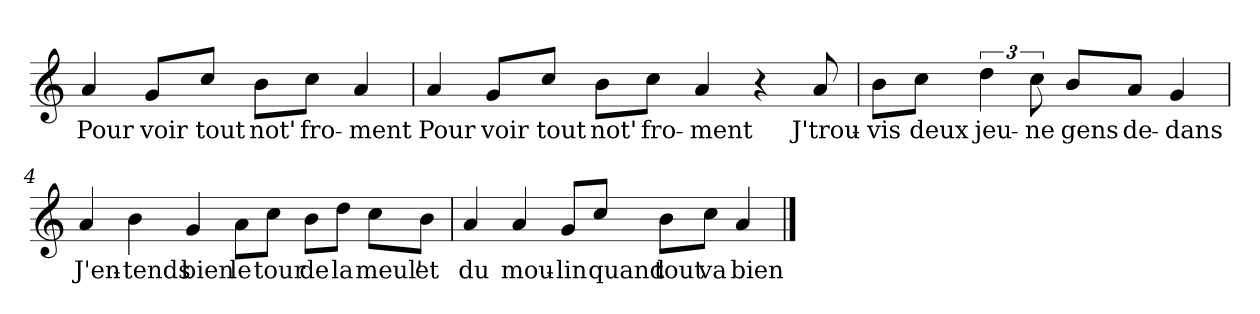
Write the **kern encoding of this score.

**kern	**text
*part1	*part1
*staff1	*staff1
*clefG2	*
*k[]	*
*C:	*
=1	=1
!	!LO:LY:b
4a/	Pour
!	!LO:LY:b
8g/L	voir
!	!LO:LY:b
8cc/J	tout
!	!LO:LY:b
8b\L	not'
!	!LO:LY:b
8cc\J	fro-
!	!LO:LY:b
4a/	-ment
=2	=2
!	!LO:LY:b
4a/	Pour
!	!LO:LY:b
8g/L	voir
!	!LO:LY:b
8cc/J	tout
!	!LO:LY:b
8b\L	not'
!	!LO:LY:b
8cc\J	fro-
!	!LO:LY:b
4a/	-ment
4r	.
!	!LO:LY:b
8a/	J'trou-
=3	=3
!	!LO:LY:b
8b\L	-vis
!	!LO:LY:b
8cc\J	deux
!	!LO:LY:b
6dd\	jeu-
!	!LO:LY:b
12cc\	-ne
!	!LO:LY:b
8b/L	gens
!	!LO:LY:b
8a/J	de-
!	!LO:LY:b
4g/	-dans
!!LO:LB:g=z
=4	=4
!	!LO:LY:b
4a/	J'en-
!	!LO:LY:b
4b\	-tends
!	!LO:LY:b
4g/	bien
!	!LO:LY:b
8a\L	le
!	!LO:LY:b
8cc\J	tour
!	!LO:LY:b
8b\L	de
!	!LO:LY:b
8dd\J	la
!	!LO:LY:b
8cc\L	meul'
!	!LO:LY:b
8b\J	et
=5	=5
!	!LO:LY:b
4a/	du
!	!LO:LY:b
4a/	mou-
!	!LO:LY:b
8g/L	-lin
!	!LO:LY:b
8cc/J	quand
!	!LO:LY:b
8b\L	tout
!	!LO:LY:b
8cc\J	va
!	!LO:LY:b
4a/	bien
==	==
*-	*-
